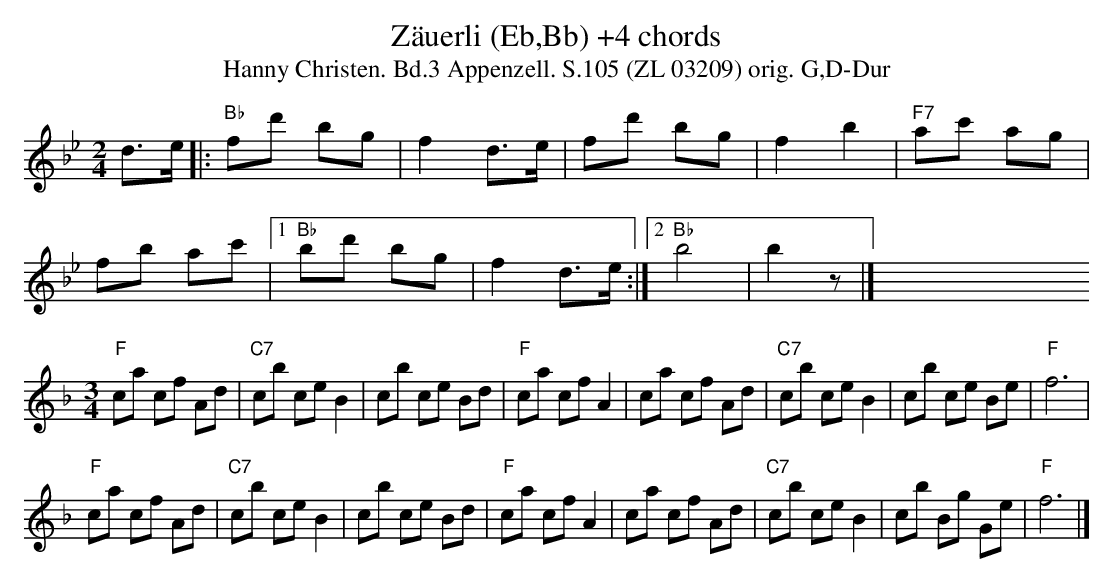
X:1
T:Zäuerli (Eb,Bb) +4 chords
T:Hanny Christen. Bd.3 Appenzell. S.105 (ZL 03209) orig. G,D-Dur
M:2/4
L:1/8
K:Bbmaj%%MIDI gchordon
d>e |: "Bb"fd' bg | f2 d>e | fd' bg | f2 b2 | "F7"ac' ag |
fb ac' |1 "Bb"bd' bg | f2 d>e:|2 "Bb"b4 | b2 z|] XX
K:Fmaj
M:3/4
"F"ca cf Ad | "C7"cb ce B2 | cb ce Bd | "F"ca cf A2 | ca cf Ad | "C7"cb ce B2 | cb ce Be | "F"f6 |
"F"ca cf Ad | "C7"cb ce B2 | cb ce Bd | "F"ca cf A2 | ca cf Ad | "C7"cb ce B2 | cb Bg Ge | "F"f6 |]
